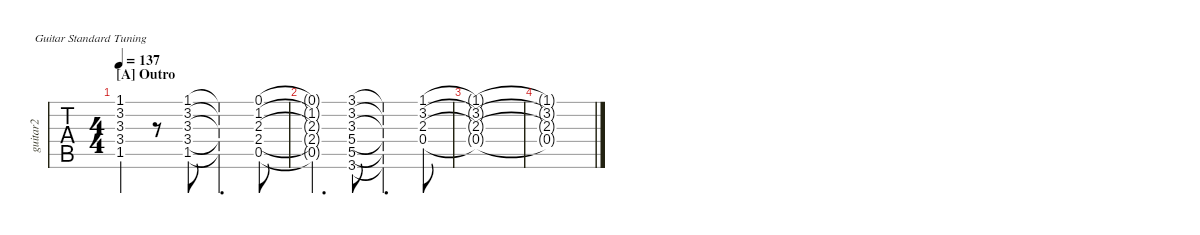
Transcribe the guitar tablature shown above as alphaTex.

\defaultSystemsLayout 4
\hideDynamics
\bracketExtendMode nobrackets
\track ("Guitar2" "guitar2") {defaultSystemsLayout 4 instrument electricguitarclean}
\staff {tabs}
\tuning (E4 B3 G3 D3 A2 E2)
\ts (4 4)
\section ("A" "Outro")
\tempo 137
\clef g2
\ks f
(1.5{acc b} 3.4{acc forcenatural} 3.3{acc b} 3.2{acc forcenatural} 1.1{acc forcenatural}).4{dy mf beam Up} r.8{beam Down} (1.5{acc b} 3.4{acc forcenatural} 3.3{acc b} 3.2{acc forcenatural} 1.1{acc forcenatural}).8{beam Up} (1.5{t acc b} 3.4{t acc forcenatural} 3.3{t acc b} 3.2{t acc forcenatural} 1.1{t acc forcenatural}).4{d beam Up} (0.5{acc forcenatural} 2.4{acc forcenatural} 2.3{acc forcenatural} 1.2{acc forcenatural} 0.1{acc forcenatural}).8{beam Up} |
(0.5{t acc forcenatural} 2.4{t acc forcenatural} 2.3{t acc forcenatural} 1.2{t acc forcenatural} 0.1{t acc forcenatural}).4{d beam Up} (3.6{acc forcenatural} 5.5{acc forcenatural} 5.4{acc forcenatural} 3.3{acc b} 3.2{acc forcenatural} 3.1{acc forcenatural}).8{beam Up} (3.6{t acc forcenatural} 5.5{t acc forcenatural} 5.4{t acc forcenatural} 3.3{t acc b} 3.2{t acc forcenatural} 3.1{t acc forcenatural}).4{d beam Up} (0.4{acc forcenatural} 2.3{acc forcenatural} 3.2{acc forcenatural} 1.1{acc forcenatural}).8{beam Up} |
(0.4{t acc forcenatural} 2.3{t acc forcenatural} 3.2{t acc forcenatural} 1.1{t acc forcenatural}).1{beam Up} |
(0.4{t acc forcenatural} 2.3{t acc forcenatural} 3.2{t acc forcenatural} 1.1{t acc forcenatural}).1{beam Up}
